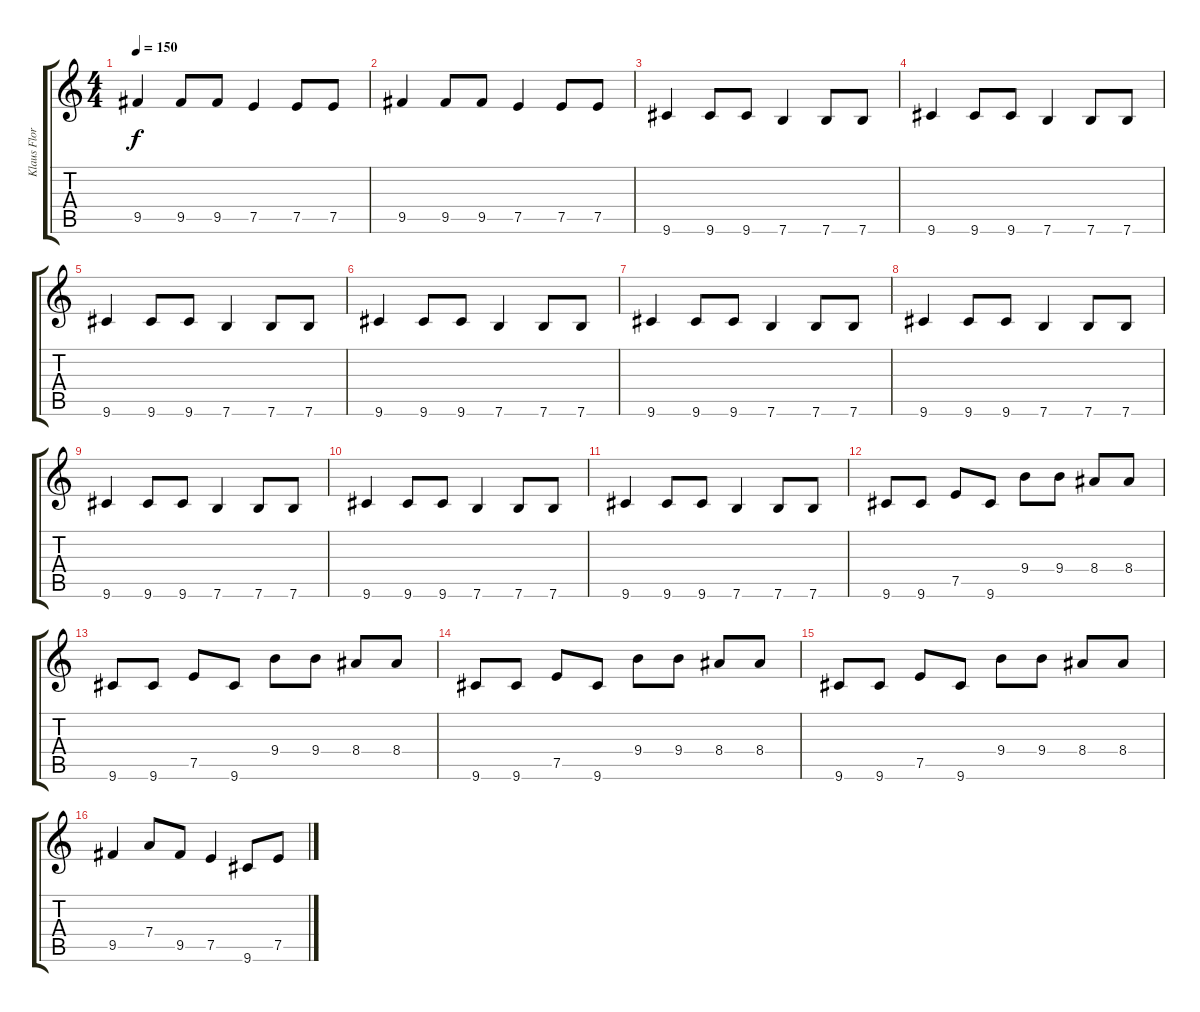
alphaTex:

\track ("Klaus Floridge" "Klaus Flor") {instrument electricbasspick}
\staff {score tabs}
\tuning (E4 B3 G3 D3 A2 E2) {hide}
\ts (4 4)
\tempo 150
\clef g2
\ks c
9.5.4{dy f} 9.5.8 9.5.8 7.5.4 7.5.8 7.5.8 |
9.5.4 9.5.8 9.5.8 7.5.4 7.5.8 7.5.8 |
9.6.4 9.6.8 9.6.8 7.6.4 7.6.8 7.6.8 |
9.6.4 9.6.8 9.6.8 7.6.4 7.6.8 7.6.8 |
9.6.4 9.6.8 9.6.8 7.6.4 7.6.8 7.6.8 |
9.6.4 9.6.8 9.6.8 7.6.4 7.6.8 7.6.8 |
9.6.4 9.6.8 9.6.8 7.6.4 7.6.8 7.6.8 |
9.6.4 9.6.8 9.6.8 7.6.4 7.6.8 7.6.8 |
9.6.4 9.6.8 9.6.8 7.6.4 7.6.8 7.6.8 |
9.6.4 9.6.8 9.6.8 7.6.4 7.6.8 7.6.8 |
9.6.4 9.6.8 9.6.8 7.6.4 7.6.8 7.6.8 |
9.6.8 9.6.8 7.5.8 9.6.8 9.4.8 9.4.8 8.4.8 8.4.8 |
9.6.8 9.6.8 7.5.8 9.6.8 9.4.8 9.4.8 8.4.8 8.4.8 |
9.6.8 9.6.8 7.5.8 9.6.8 9.4.8 9.4.8 8.4.8 8.4.8 |
9.6.8 9.6.8 7.5.8 9.6.8 9.4.8 9.4.8 8.4.8 8.4.8 |
9.5.4 7.4.8 9.5.8 7.5.4 9.6.8 7.5.8
